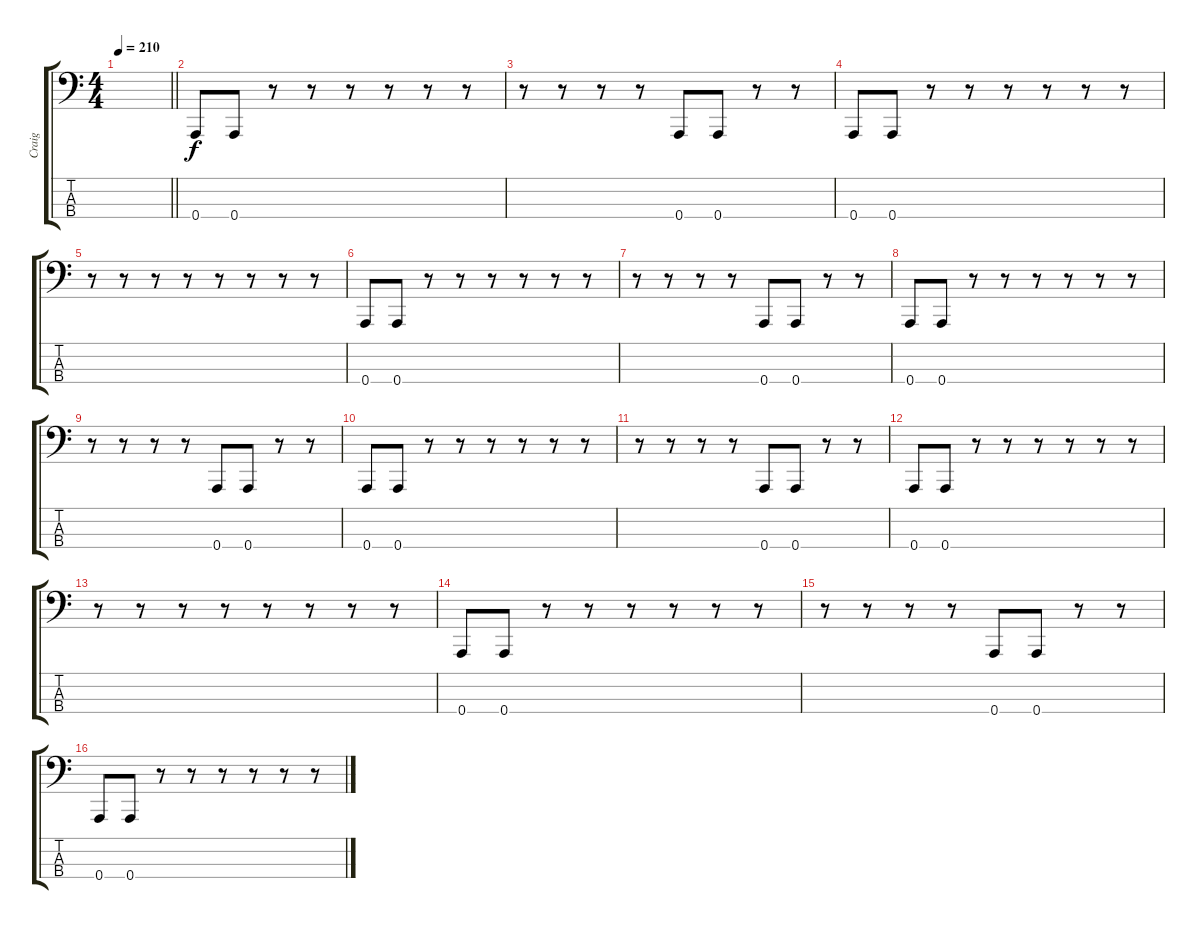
\track ("Craig" "Craig") {instrument electricbassfinger}
\staff {score tabs}
\tuning (D2 A1 E1 A0) {hide}
\ts (4 4)
\tempo 210
\clef f4
\barLineRight lightlight
\ks c
|
\section ("" "")
0.4.8 0.4.8 r.8 r.8 r.8 r.8 r.8 r.8 |
r.8 r.8 r.8 r.8 0.4.8 0.4.8 r.8 r.8 |
0.4.8 0.4.8 r.8 r.8 r.8 r.8 r.8 r.8 |
r.8 r.8 r.8 r.8 r.8 r.8 r.8 r.8 |
0.4.8 0.4.8 r.8 r.8 r.8 r.8 r.8 r.8 |
r.8 r.8 r.8 r.8 0.4.8 0.4.8 r.8 r.8 |
0.4.8 0.4.8 r.8 r.8 r.8 r.8 r.8 r.8 |
r.8 r.8 r.8 r.8 0.4.8 0.4.8 r.8 r.8 |
0.4.8 0.4.8 r.8 r.8 r.8 r.8 r.8 r.8 |
r.8 r.8 r.8 r.8 0.4.8 0.4.8 r.8 r.8 |
0.4.8 0.4.8 r.8 r.8 r.8 r.8 r.8 r.8 |
r.8 r.8 r.8 r.8 r.8 r.8 r.8 r.8 |
0.4.8 0.4.8 r.8 r.8 r.8 r.8 r.8 r.8 |
r.8 r.8 r.8 r.8 0.4.8 0.4.8 r.8 r.8 |
0.4.8 0.4.8 r.8 r.8 r.8 r.8 r.8 r.8
